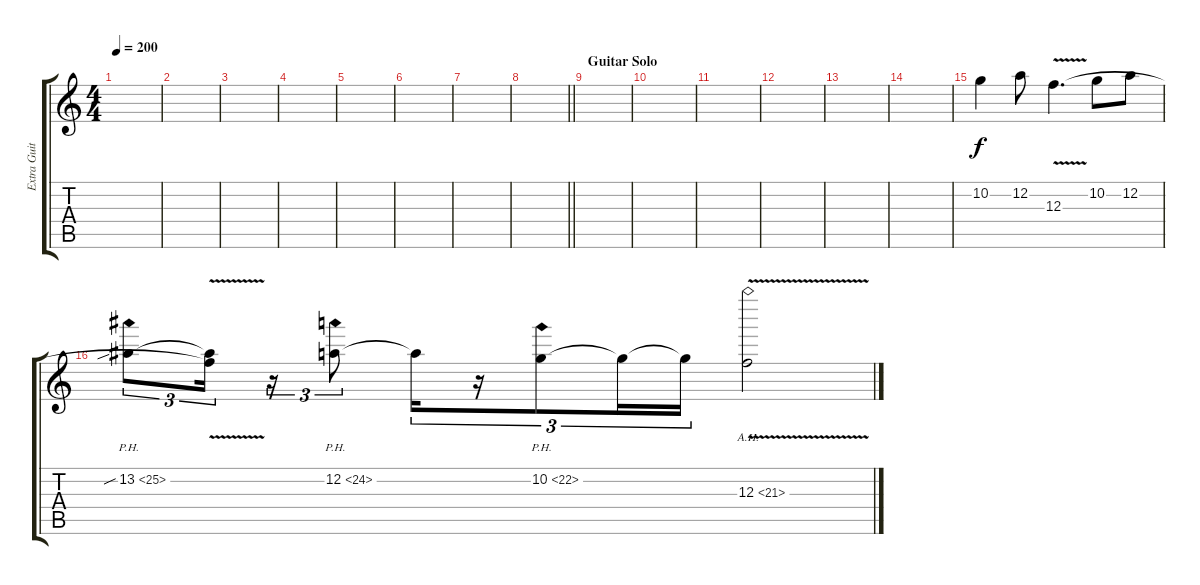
\track ("Extra Guitar" "Extra Guit") {instrument distortionguitar}
\staff {score tabs}
\tuning (D4 A3 F3 C3 G2 D2) {hide}
\ts (4 4)
\tempo 200
\clef g2
\ks c
|
|
|
|
|
|
|
\barLineRight lightlight
|
\section ("" "Guitar Solo")
|
|
|
|
|
|
10.2.4 12.2.8 12.3{v}.4{d} 10.2.8 12.2.8 |
13.2{ph 12 sib}.8{tu (3 2)} (13.2{t} 12.3{t}).16{tu (3 2)} r.16{tu (3 2)} 12.2{ph 12}.8{tu (3 2)} 12.2{t}.16{tu (3 2)} r.16{tu (3 2)} 10.2{ph 12}.8{tu (3 2)} 10.2{t}.16{tu (3 2)} 10.2{t}.16{tu (3 2)} 12.3{ah 9 v}.2{volume 6}
